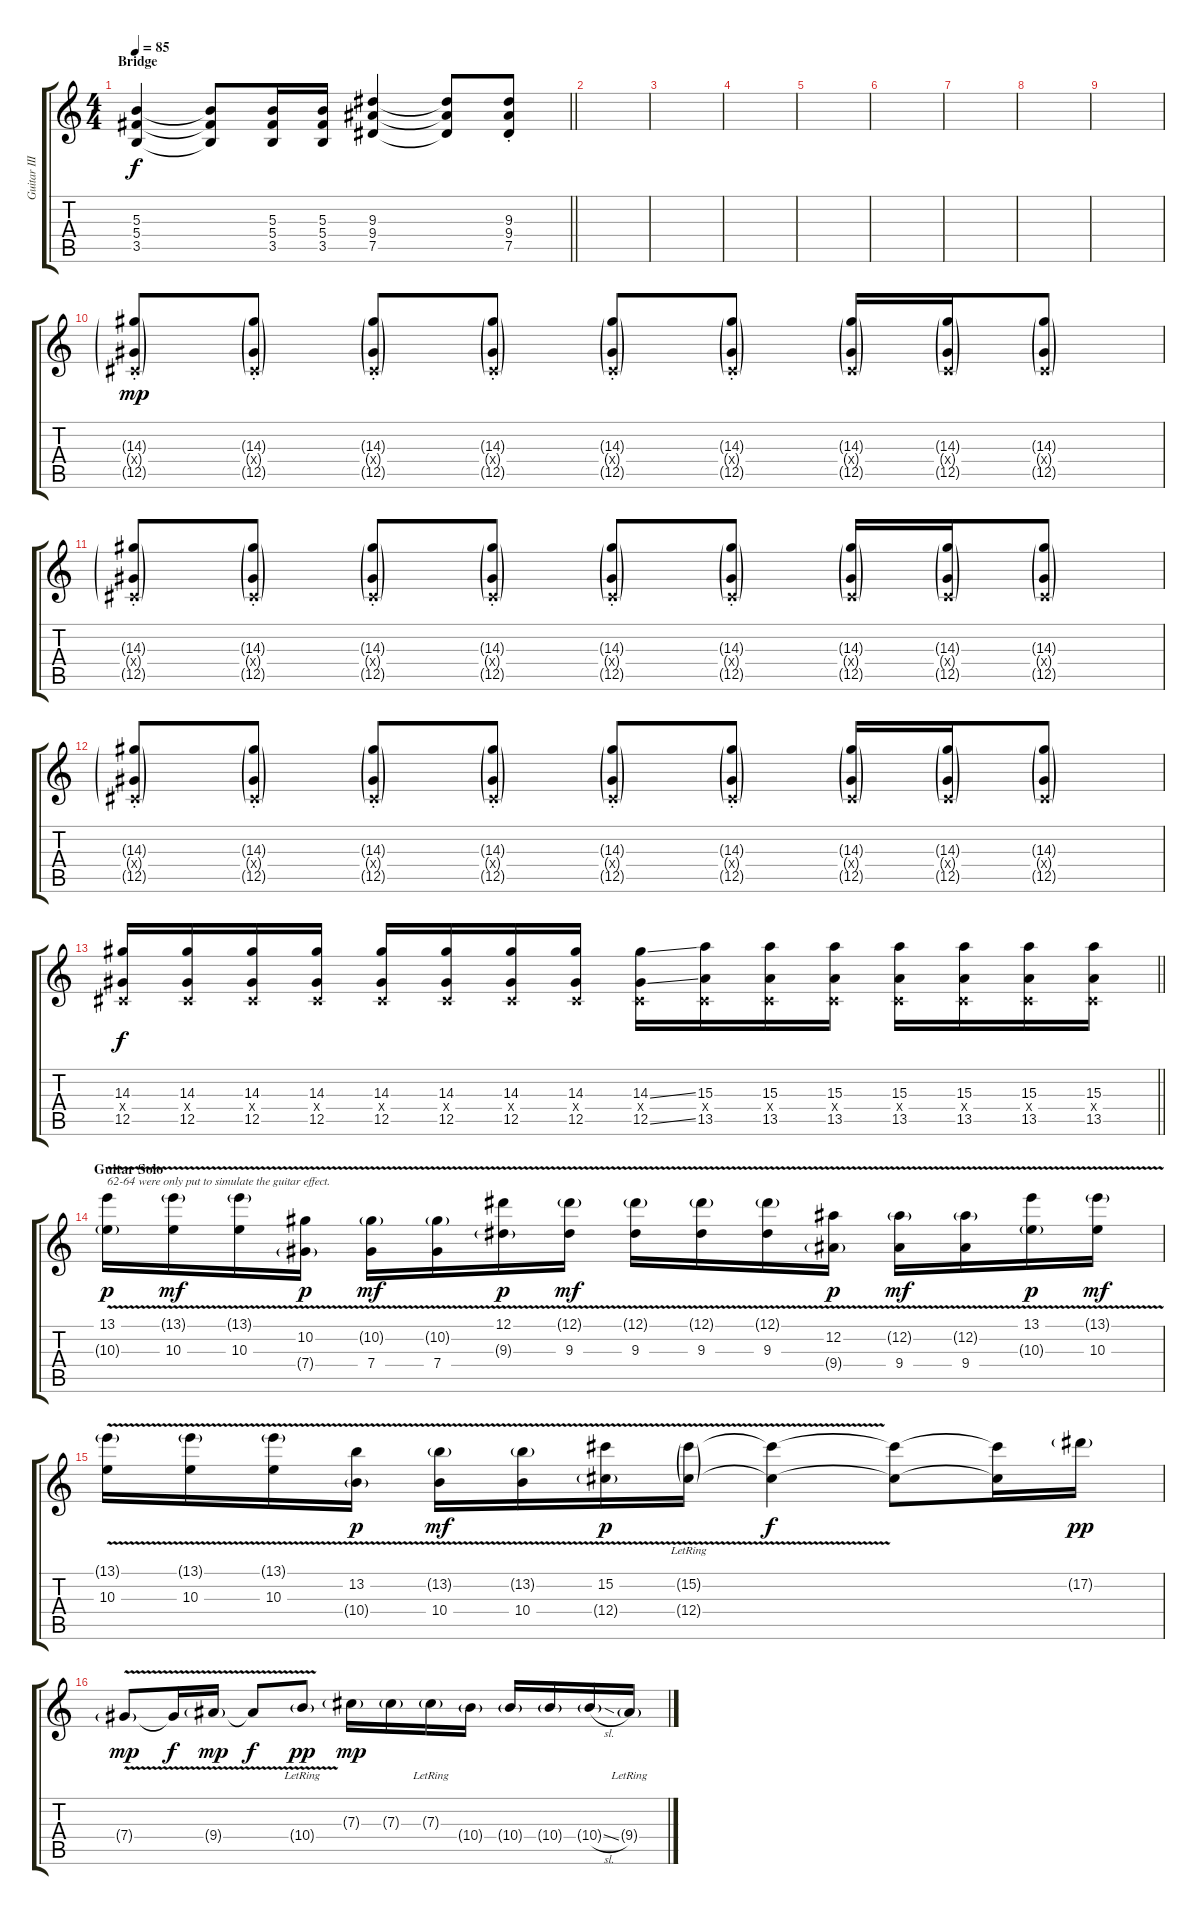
\track ("Guitar III (Dist.) - Jade" "Guitar III") {instrument overdrivenguitar}
\staff {score tabs}
\tuning (Eb4 Bb3 Gb3 Db3 Ab2 Eb2) {hide}
\ts (4 4)
\section ("" "Bridge")
\tempo 85
\clef g2
\barLineRight lightlight
\ks c
(5.3 5.4 3.5).4{dy f} (5.3{t} 5.4{t} 3.5{t}).8 (5.3 5.4 3.5).16 (5.3 5.4 3.5).16 (9.3 9.4 7.5).4 (9.3{t} 9.4{t} 7.5{t}).8 (9.3{st} 9.4{st} 7.5{st}).8 |
|
|
|
|
|
|
|
|
(14.3{g st} 0.4{g x} 12.5{g st}).8{dy mp} (14.3{g st} 0.4{g x} 12.5{g st}).8 (14.3{g st} 0.4{g x} 12.5{g st}).8 (14.3{g st} 0.4{g x} 12.5{g st}).8 (14.3{g st} 0.4{g x} 12.5{g st}).8 (14.3{g st} 0.4{g x} 12.5{g st}).8 (14.3{g} 0.4{g x} 12.5{g}).16 (14.3{g} 0.4{g x} 12.5{g}).16 (14.3{g} 0.4{g x} 12.5{g}).8 |
(14.3{g st} 0.4{g x} 12.5{g st}).8 (14.3{g st} 0.4{g x} 12.5{g st}).8 (14.3{g st} 0.4{g x} 12.5{g st}).8 (14.3{g st} 0.4{g x} 12.5{g st}).8 (14.3{g st} 0.4{g x} 12.5{g st}).8 (14.3{g st} 0.4{g x} 12.5{g st}).8 (14.3{g} 0.4{g x} 12.5{g}).16 (14.3{g} 0.4{g x} 12.5{g}).16 (14.3{g} 0.4{g x} 12.5{g}).8 |
(14.3{g st} 0.4{g x} 12.5{g st}).8 (14.3{g st} 0.4{g x} 12.5{g st}).8 (14.3{g st} 0.4{g x} 12.5{g st}).8 (14.3{g st} 0.4{g x} 12.5{g st}).8 (14.3{g st} 0.4{g x} 12.5{g st}).8 (14.3{g st} 0.4{g x} 12.5{g st}).8 (14.3{g} 0.4{g x} 12.5{g}).16 (14.3{g} 0.4{g x} 12.5{g}).16 (14.3{g} 0.4{g x} 12.5{g}).8 |
\barLineRight lightlight
(14.3 0.4{x} 12.5).16{dy f} (14.3 0.4{x} 12.5).16 (14.3 0.4{x} 12.5).16 (14.3 0.4{x} 12.5).16 (14.3 0.4{x} 12.5).16 (14.3 0.4{x} 12.5).16 (14.3 0.4{x} 12.5).16 (14.3 0.4{x} 12.5).16 (14.3{ss} 0.4{x} 12.5{ss}).16 (15.3 0.4{x} 13.5).16 (15.3 0.4{x} 13.5).16 (15.3 0.4{x} 13.5).16 (15.3 0.4{x} 13.5).16 (15.3 0.4{x} 13.5).16 (15.3 0.4{x} 13.5).16 (15.3 0.4{x} 13.5).16 |
\section ("" "Guitar Solo")
(13.1{v} 10.3{g}).16{txt "62-64 were only put to simulate the guitar effect." dy p} (13.1{g} 10.3{v}).16{dy mf} (13.1{g} 10.3{v}).16 (10.2{v} 7.4{g}).16{dy p} (10.2{g} 7.4{v}).16{dy mf} (10.2{g} 7.4{v}).16 (12.1{v} 9.3{g}).16{dy p} (12.1{g} 9.3{v}).16{dy mf} (12.1{g} 9.3{v}).16 (12.1{g} 9.3{v}).16 (12.1{g} 9.3{v}).16 (12.2{v} 9.4{g}).16{dy p} (12.2{g} 9.4{v}).16{dy mf} (12.2{g} 9.4{v}).16 (13.1{v} 10.3{g}).16{dy p} (13.1{g} 10.3{v}).16{dy mf} |
(13.1{g} 10.3{v}).16 (13.1{g} 10.3{v}).16 (13.1{g} 10.3{v}).16 (13.2{v} 10.4{g}).16{dy p} (13.2{g} 10.4{v}).16{dy mf} (13.2{g} 10.4{v}).16 (15.2{v} 12.4{g}).16{dy p} (15.2{v g lr} 12.4{v g}).16 (15.2{t} 12.4{t}).4{dy f} (15.2{t} 12.4{t}).8 (15.2{t} 12.4{t}).16 17.2{g}.16{dy pp} |
7.4{v g}.8{dy mp} 7.4{t}.16{dy f} 9.4{v g}.16{dy mp} 9.4{t}.8{dy f} 10.4{v g lr}.8{dy pp} 7.3{g}.16{dy mp} 7.3{g}.16 7.3{g lr}.16 10.4{g}.16 10.4{g}.16 10.4{g}.16 10.4{sl g}.16 9.4{g lr}.16
